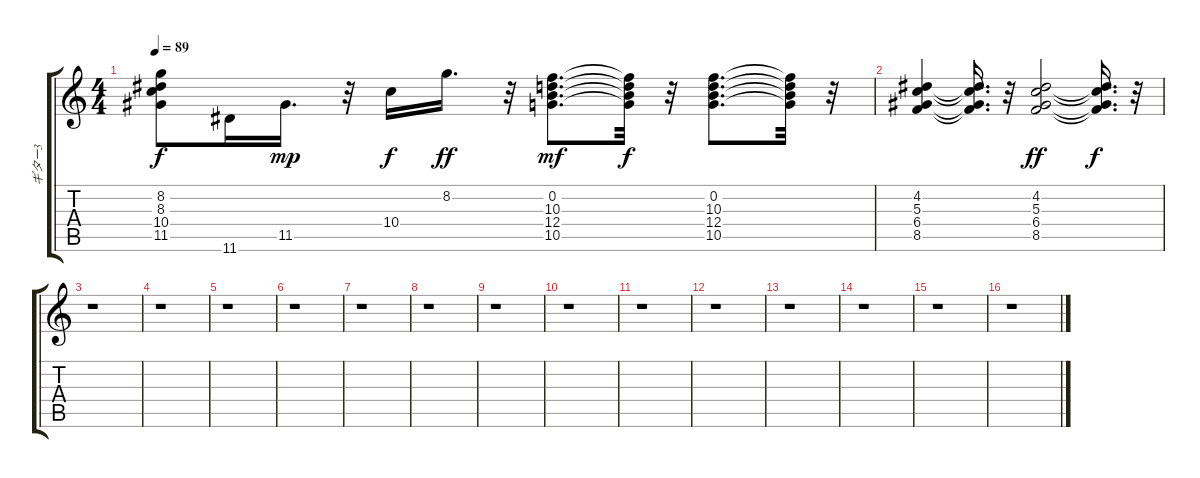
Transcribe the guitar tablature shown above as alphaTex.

\track ("ギター3" "ギター3") {instrument acousticguitarsteel}
\staff {score tabs}
\tuning (E4 B3 G3 D3 A2 E2) {hide}
\ts (4 4)
\tempo 89
\clef g2
\ks c
(8.2 8.3 10.4 11.5).8{dy f} 11.6.16 11.5.16{d dy mp} r.32 10.4.16{dy f} 8.2.16{d dy ff} r.32 (0.2 10.3 12.4 10.5).8{d dy mf} (0.2{t} 10.3{t} 12.4{t} 10.5{t}).32{dy f} r.32 (0.2 10.3 12.4 10.5).8{d} (0.2{t} 10.3{t} 12.4{t} 10.5{t}).32 r.32 |
(4.2 5.3 6.4 8.5).4 (4.2{t} 5.3{t} 6.4{t} 8.5{t}).16{d} r.32 (4.2 5.3 6.4 8.5).2{dy ff} (4.2{t} 5.3{t} 6.4{t} 8.5{t}).16{d dy f} r.32 |
r.1 |
r.1 |
r.1 |
r.1 |
r.1 |
r.1 |
r.1 |
r.1 |
r.1 |
r.1 |
r.1 |
r.1 |
r.1 |
r.1
